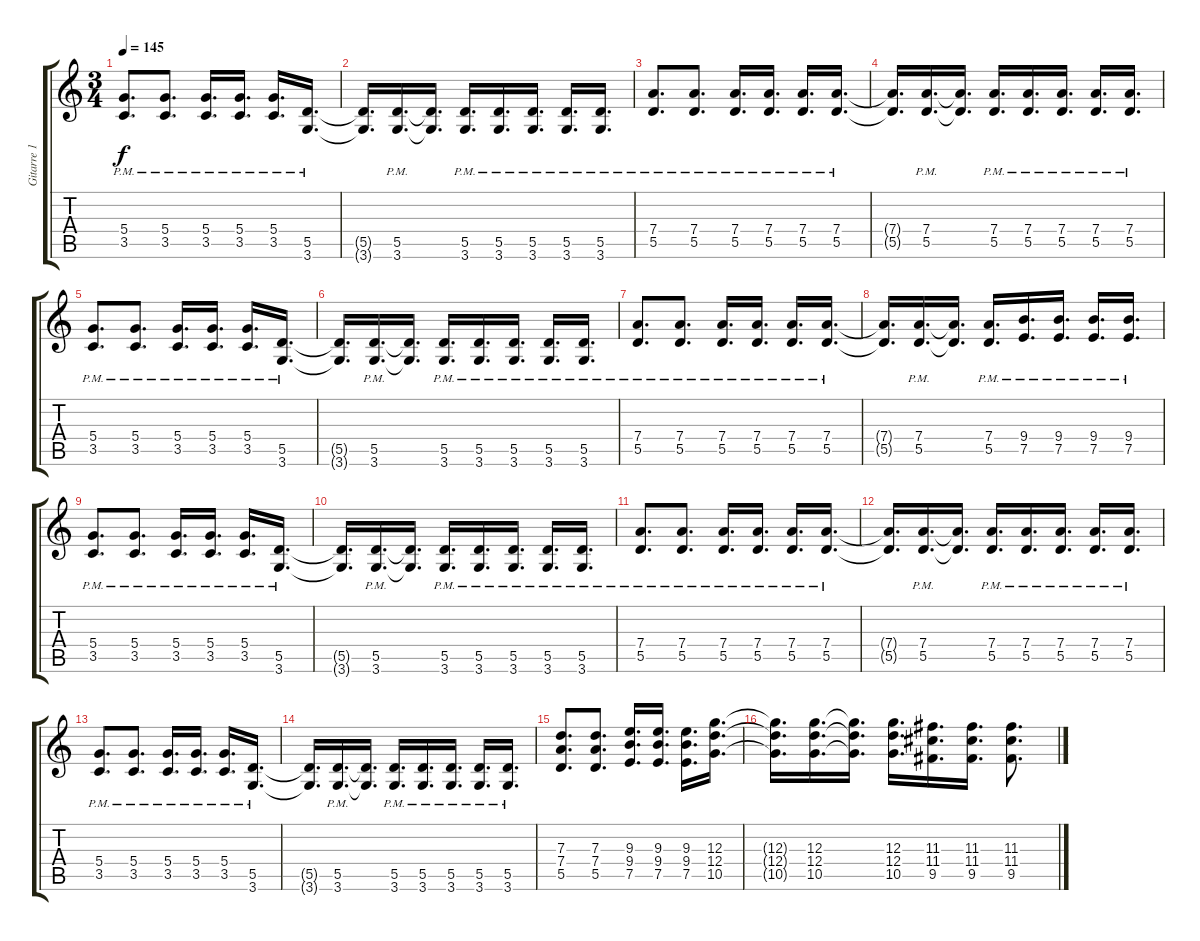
\track ("Gitarre 1" "Gitarre 1") {instrument distortionguitar}
\staff {score tabs}
\tuning (E4 B3 G3 D3 A2 E2) {hide}
\ts (3 4)
\tempo 145
\clef g2
\ks c
(5.4{pm} 3.5{pm}).8{d dy f} (5.4{pm} 3.5{pm}).8{d} (5.4{pm} 3.5{pm}).16{d} (5.4{pm} 3.5{pm}).16{d} (5.4{pm} 3.5{pm}).16{d} (5.5{pm} 3.6{pm}).16{d} |
(5.5{t} 3.6{t}).16{d} (5.5{pm} 3.6{pm}).16{d} (5.5{t} 3.6{t}).16{d} (5.5{pm} 3.6{pm}).16{d} (5.5{pm} 3.6{pm}).16{d} (5.5{pm} 3.6{pm}).16{d} (5.5{pm} 3.6{pm}).16{d} (5.5{pm} 3.6{pm}).16{d} |
(7.4{pm} 5.5{pm}).8{d} (7.4{pm} 5.5{pm}).8{d} (7.4{pm} 5.5{pm}).16{d} (7.4{pm} 5.5{pm}).16{d} (7.4{pm} 5.5{pm}).16{d} (7.4{pm} 5.5{pm}).16{d} |
(7.4{t} 5.5{t}).16{d} (7.4{pm} 5.5{pm}).16{d} (7.4{t} 5.5{t}).16{d} (7.4{pm} 5.5{pm}).16{d} (7.4{pm} 5.5{pm}).16{d} (7.4{pm} 5.5{pm}).16{d} (7.4{pm} 5.5{pm}).16{d} (7.4{pm} 5.5{pm}).16{d} |
(5.4{pm} 3.5{pm}).8{d} (5.4{pm} 3.5{pm}).8{d} (5.4{pm} 3.5{pm}).16{d} (5.4{pm} 3.5{pm}).16{d} (5.4{pm} 3.5{pm}).16{d} (5.5{pm} 3.6{pm}).16{d} |
(5.5{t} 3.6{t}).16{d} (5.5{pm} 3.6{pm}).16{d} (5.5{t} 3.6{t}).16{d} (5.5{pm} 3.6{pm}).16{d} (5.5{pm} 3.6{pm}).16{d} (5.5{pm} 3.6{pm}).16{d} (5.5{pm} 3.6{pm}).16{d} (5.5{pm} 3.6{pm}).16{d} |
(7.4{pm} 5.5{pm}).8{d} (7.4{pm} 5.5{pm}).8{d} (7.4{pm} 5.5{pm}).16{d} (7.4{pm} 5.5{pm}).16{d} (7.4{pm} 5.5{pm}).16{d} (7.4{pm} 5.5{pm}).16{d} |
(7.4{t} 5.5{t}).16{d} (7.4{pm} 5.5{pm}).16{d} (7.4{t} 5.5{t}).16{d} (7.4{pm} 5.5{pm}).16{d} (9.4{pm} 7.5{pm}).16{d} (9.4{pm} 7.5{pm}).16{d} (9.4{pm} 7.5{pm}).16{d} (9.4{pm} 7.5{pm}).16{d} |
(5.4{pm} 3.5{pm}).8{d} (5.4{pm} 3.5{pm}).8{d} (5.4{pm} 3.5{pm}).16{d} (5.4{pm} 3.5{pm}).16{d} (5.4{pm} 3.5{pm}).16{d} (5.5{pm} 3.6{pm}).16{d} |
(5.5{t} 3.6{t}).16{d} (5.5{pm} 3.6{pm}).16{d} (5.5{t} 3.6{t}).16{d} (5.5{pm} 3.6{pm}).16{d} (5.5{pm} 3.6{pm}).16{d} (5.5{pm} 3.6{pm}).16{d} (5.5{pm} 3.6{pm}).16{d} (5.5{pm} 3.6{pm}).16{d} |
(7.4{pm} 5.5{pm}).8{d} (7.4{pm} 5.5{pm}).8{d} (7.4{pm} 5.5{pm}).16{d} (7.4{pm} 5.5{pm}).16{d} (7.4{pm} 5.5{pm}).16{d} (7.4{pm} 5.5{pm}).16{d} |
(7.4{t} 5.5{t}).16{d} (7.4{pm} 5.5{pm}).16{d} (7.4{t} 5.5{t}).16{d} (7.4{pm} 5.5{pm}).16{d} (7.4{pm} 5.5{pm}).16{d} (7.4{pm} 5.5{pm}).16{d} (7.4{pm} 5.5{pm}).16{d} (7.4{pm} 5.5{pm}).16{d} |
(5.4{pm} 3.5{pm}).8{d} (5.4{pm} 3.5{pm}).8{d} (5.4{pm} 3.5{pm}).16{d} (5.4{pm} 3.5{pm}).16{d} (5.4{pm} 3.5{pm}).16{d} (5.5{pm} 3.6{pm}).16{d} |
(5.5{t} 3.6{t}).16{d} (5.5{pm} 3.6{pm}).16{d} (5.5{t} 3.6{t}).16{d} (5.5{pm} 3.6{pm}).16{d} (5.5{pm} 3.6{pm}).16{d} (5.5{pm} 3.6{pm}).16{d} (5.5{pm} 3.6{pm}).16{d} (5.5{pm} 3.6{pm}).16{d} |
(7.3 7.4 5.5).8{d} (7.3 7.4 5.5).8{d} (9.3 9.4 7.5).16{d} (9.3 9.4 7.5).16{d} (9.3 9.4 7.5).16{d} (12.3 12.4 10.5).16{d} |
(12.3{t} 12.4{t} 10.5{t}).16{d} (12.3 12.4 10.5).16{d} (12.3{t} 12.4{t} 10.5{t}).16{d} (12.3 12.4 10.5).16{d} (11.3 11.4 9.5).16{d} (11.3 11.4 9.5).16{d} (11.3 11.4 9.5).8{d}
